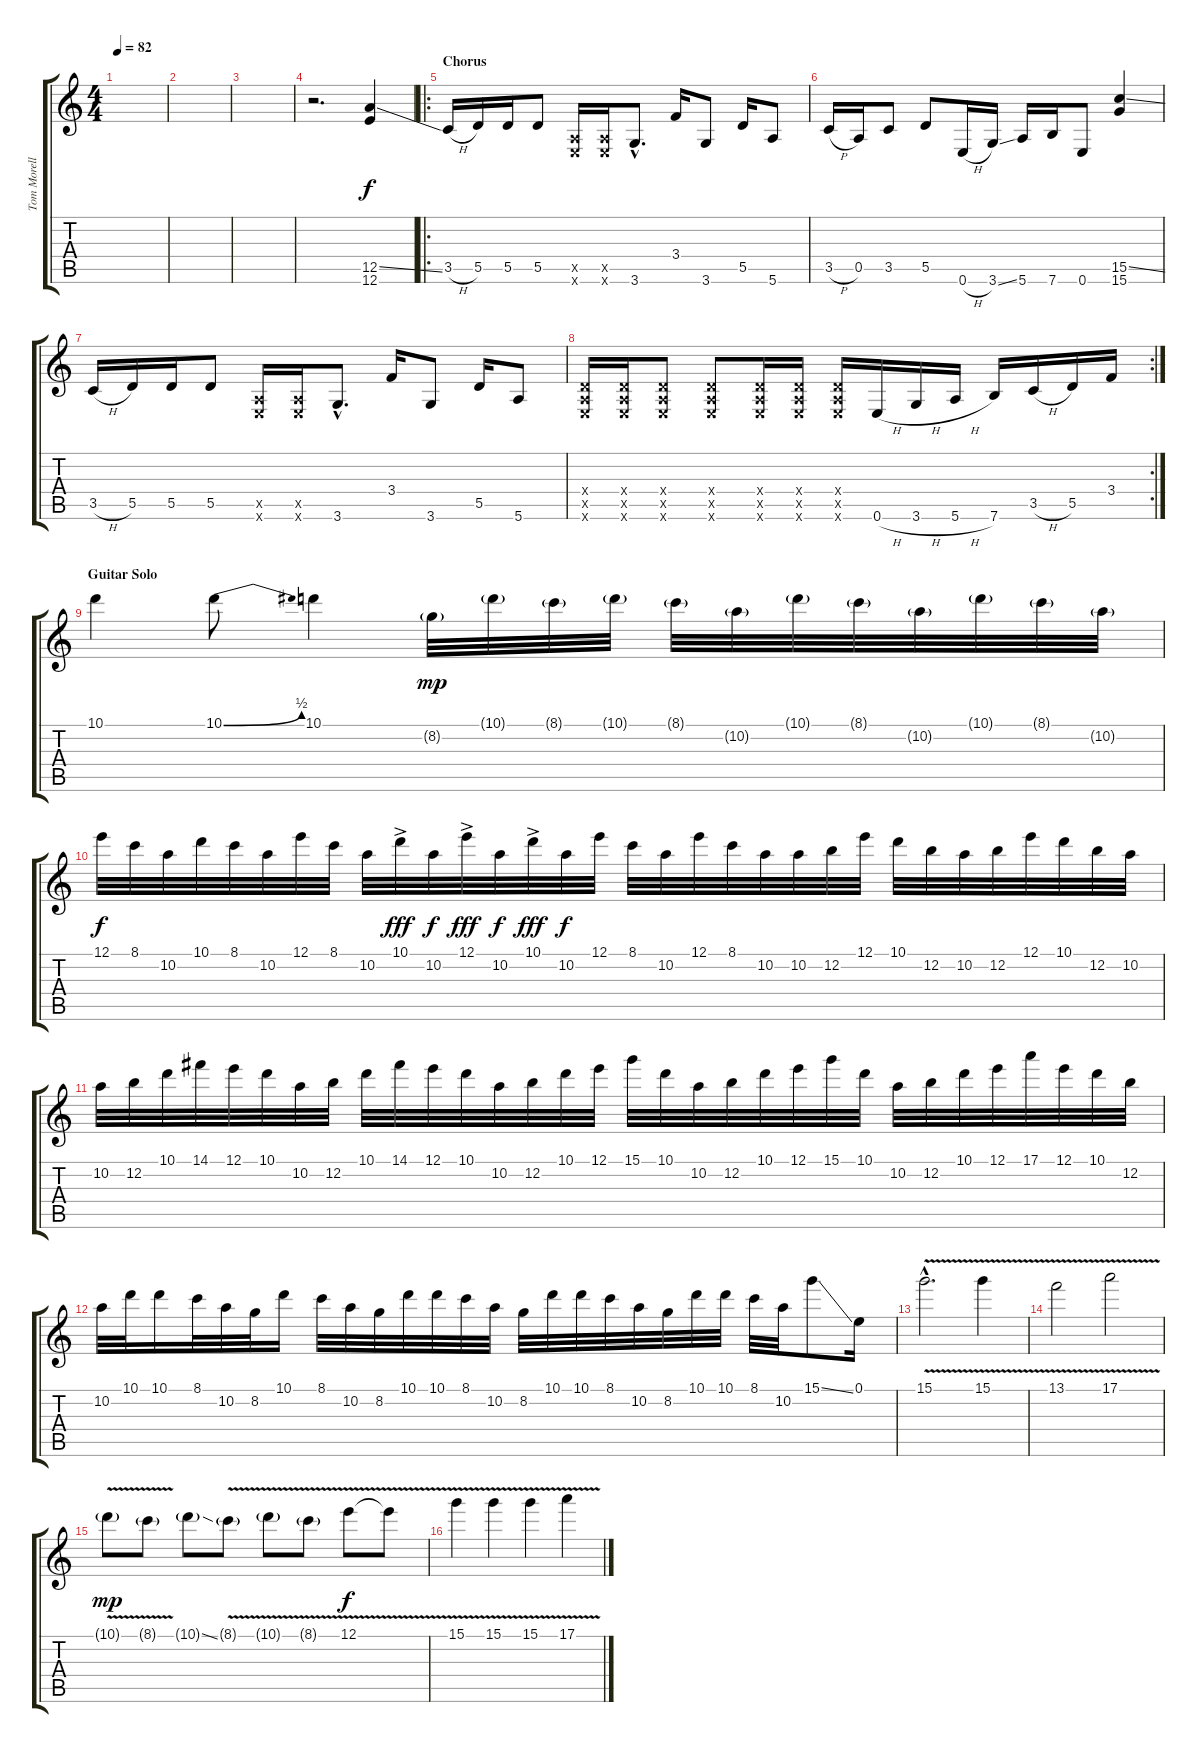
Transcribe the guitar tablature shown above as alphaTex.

\track ("Tom Morello 2" "Tom Morell") {instrument distortionguitar}
\staff {score tabs}
\tuning (E4 B3 G3 D3 A2 E2) {hide}
\ts (4 4)
\tempo 82
\clef g2
\ks c
|
|
|
r.2{d} (12.5{ss} 12.6).4 |
\ro
\section ("" "Chorus")
3.5{h}.16 5.5.16 5.5.16 5.5.8 (0.5{x} 0.6{x}).16 (0.5{x} 0.6{x}).16 3.6{hac}.8{d} 3.4.16 3.6.8 5.5.16 5.6.8 |
3.5{h}.16 0.5.16 3.5.8 5.5.8 0.6{h}.16 3.6{ss}.16 5.6.16 7.6.16 0.6.8 (15.5{ss} 15.6).4 |
3.5{h}.16 5.5.16 5.5.16 5.5.8 (0.5{x} 0.6{x}).16 (0.5{x} 0.6{x}).16 3.6{hac}.8{d} 3.4.16 3.6.8 5.5.16 5.6.8 |
\rc 2
(0.4{x} 0.5{x} 0.6{x}).16 (0.4{x} 0.5{x} 0.6{x}).16 (0.4{x} 0.5{x} 0.6{x}).8 (0.4{x} 0.5{x} 0.6{x}).8 (0.4{x} 0.5{x} 0.6{x}).16 (0.4{x} 0.5{x} 0.6{x}).16 (0.4{x} 0.5{x} 0.6{x}).16 0.6{h}.16 3.6{h}.16 5.6{h}.16 7.6.16 3.5{h}.16 5.5.16 3.4.16 |
\section ("" "Guitar Solo")
10.1.4 10.1{be (bend 0 0 60 2)}.8 10.1.4 8.2{g}.32{dy mp} 10.1{g}.32 8.1{g}.32 10.1{g}.32 8.1{g}.32 10.2{g}.32 10.1{g}.32 8.1{g}.32 10.2{g}.32 10.1{g}.32 8.1{g}.32 10.2{g}.32 |
12.1.32{dy f} 8.1.32 10.2.32 10.1.32 8.1.32 10.2.32 12.1.32 8.1.32 10.2.32 10.1{ac}.32{dy fff} 10.2.32{dy f} 12.1{ac}.32{dy fff} 10.2.32{dy f} 10.1{ac}.32{dy fff} 10.2.32{dy f} 12.1.32 8.1.32 10.2.32 12.1.32 8.1.32 10.2.32 10.2.32 12.2.32 12.1.32 10.1.32 12.2.32 10.2.32 12.2.32 12.1.32 10.1.32 12.2.32 10.2.32 |
10.2.32 12.2.32 10.1.32 14.1.32 12.1.32 10.1.32 10.2.32 12.2.32 10.1.32 14.1.32 12.1.32 10.1.32 10.2.32 12.2.32 10.1.32 12.1.32 15.1.32 10.1.32 10.2.32 12.2.32 10.1.32 12.1.32 15.1.32 10.1.32 10.2.32 12.2.32 10.1.32 12.1.32 17.1.32 12.1.32 10.1.32 12.2.32 |
10.2.32 10.1.32 10.1.16 8.1.32 10.2.32 8.2.32 10.1.16 8.1.32 10.2.32 8.2.32 10.1.32 10.1.32 8.1.32 10.2.32 8.2.32 10.1.32 10.1.32 8.1.32 10.2.32 8.2.32 10.1.32 10.1.32 8.1.32 10.2.32 15.1{ss}.8 0.1.16 |
15.1{v hac}.2{d} 15.1{v}.4 |
13.1{v}.2 17.1{v}.2 |
10.1{v g}.8{dy mp} 8.1{v g}.8 10.1{ss g}.8 8.1{v g}.8 10.1{v g}.8 8.1{v g}.8 12.1{v}.8{dy f} 12.1{t}.8 |
15.1{v}.4 15.1{v}.4 15.1{v}.4 17.1{v}.4
